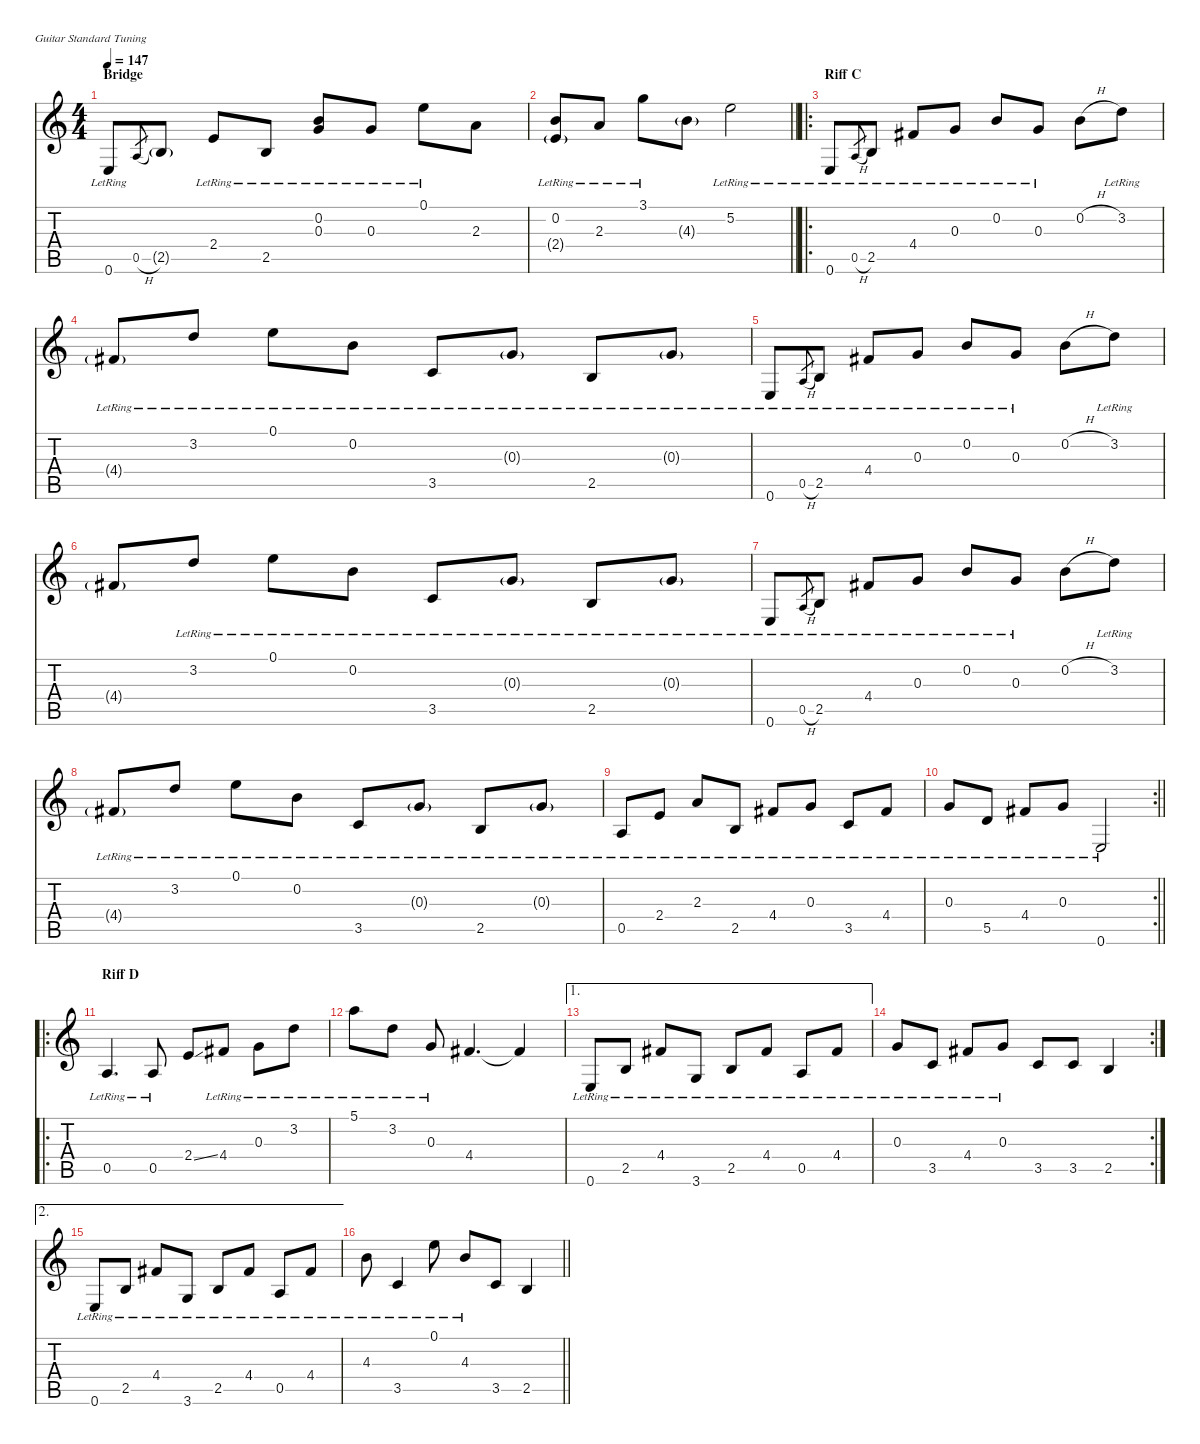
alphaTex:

\defaultSystemsLayout 4
\hideDynamics
\bracketExtendMode nobrackets
\singleTrackTrackNamePolicy hidden
\multiTrackTrackNamePolicy hidden
\firstSystemTrackNameMode fullname
\otherSystemsTrackNameOrientation horizontal
\track ("Track 1" "s.guit.") {mute instrument acousticguitarsteel}
\staff {score tabs}
\tuning (E4 B3 G3 D3 A2 E2)
\ts (4 4)
\section ("" "Bridge")
\tempo 147
\clef g2
\ks c
0.6{lr}.8{dy ff beam Up} 0.5{h}.8{gr dy p beam Up} 2.5{g}.8{dy mf beam Up} 2.4{lr}.8{dy f beam Up} 2.5{lr}.8{beam Up} (0.2{lr} 0.3{lr}).8{beam Up} 0.3{lr}.8{beam Up} 0.1{lr}.8{beam Down} 2.3.8{beam Down} |
\barLineRight lightlight
(0.2 2.4{g lr}).8{beam Up} 2.3{lr}.8{beam Up} 3.1{lr}.8{beam Down} 4.3{g}.8{beam Down} 5.2{lr}.2{beam Down} |
\ro
\section ("" "Riff C")
0.6{lr}.8{dy ff beam Up} 0.5{h lr}.8{gr dy mf beam Up} 2.5{lr}.8{dy f beam Up} 4.4{lr acc #}.8{beam Up} 0.3{lr}.8{beam Up} 0.2{lr}.8{beam Up} 0.3{lr}.8{dy mf beam Up} 0.2{h}.8{dy f beam Down} 3.2{lr}.8{beam Down} |
4.4{g lr acc #}.8{dy mf beam Up} 3.2{lr}.8{dy f beam Up} 0.1{lr}.8{beam Down} 0.2{lr}.8{beam Down} 3.5{lr}.8{beam Up} 0.3{g lr}.8{beam Up} 2.5{lr}.8{beam Up} 0.3{g lr}.8{beam Up} |
0.6{lr}.8{dy ff beam Up} 0.5{h lr}.8{gr dy mf beam Up} 2.5{lr}.8{dy f beam Up} 4.4{lr acc #}.8{beam Up} 0.3{lr}.8{beam Up} 0.2{lr}.8{beam Up} 0.3{lr}.8{dy mf beam Up} 0.2{h}.8{dy f beam Down} 3.2{lr}.8{beam Down} |
4.4{g acc #}.8{dy mf beam Up} 3.2{lr}.8{dy f beam Up} 0.1{lr}.8{beam Down} 0.2{lr}.8{beam Down} 3.5{lr}.8{beam Up} 0.3{g lr}.8{beam Up} 2.5{lr}.8{beam Up} 0.3{g lr}.8{beam Up} |
0.6{lr}.8{dy ff beam Up} 0.5{h lr}.8{gr dy mf beam Up} 2.5{lr}.8{dy f beam Up} 4.4{lr acc #}.8{beam Up} 0.3{lr}.8{beam Up} 0.2{lr}.8{beam Up} 0.3{lr}.8{dy mf beam Up} 0.2{h}.8{dy f beam Down} 3.2{lr}.8{beam Down} |
4.4{g lr acc #}.8{dy mf beam Up} 3.2{lr}.8{dy f beam Up} 0.1{lr}.8{beam Down} 0.2{lr}.8{beam Down} 3.5{lr}.8{beam Up} 0.3{g lr}.8{beam Up} 2.5{lr}.8{beam Up} 0.3{g lr}.8{beam Up} |
0.5{lr}.8{beam Up} 2.4{lr}.8{beam Up} 2.3{lr}.8{beam Up} 2.5{lr}.8{beam Up} 4.4{lr acc #}.8{beam Up} 0.3{lr}.8{beam Up} 3.5{lr}.8{beam Up} 4.4{lr acc #}.8{beam Up} |
\rc 2
\barLineRight lightlight
0.3{lr}.8{beam Up} 5.5{lr}.8{beam Up} 4.4{lr acc #}.8{beam Up} 0.3{lr}.8{beam Up} 0.6{lr}.2{dy ff beam Up} |
\ro
\section ("" "Riff D")
0.5{lr}.4{d beam Up} 0.5{lr}.8{dy f beam Up} 2.4{ss}.8{beam Up} 4.4{lr acc #}.8{beam Up} 0.3{lr}.8{beam Down} 3.2{lr}.8{beam Down} |
5.1{lr}.8{beam Down} 3.2{lr}.8{beam Down} 0.3{lr}.8{beam Up} 4.4{acc #}.4{d beam Up} 4.4{t acc #}.4{beam Up} |
\ae 1
0.6{lr}.8{dy ff beam Up} 2.5{lr}.8{dy f beam Up} 4.4{lr acc #}.8{beam Up} 3.6{lr}.8{dy ff beam Up} 2.5{lr}.8{dy f beam Up} 4.4{lr acc #}.8{beam Up} 0.5{lr}.8{dy ff beam Up} 4.4{lr acc #}.8{dy f beam Up} |
\rc 2
0.3{lr}.8{beam Up} 3.5{lr}.8{dy ff beam Up} 4.4{lr acc #}.8{dy f beam Up} 0.3{lr}.8{beam Up} 3.5.8{beam Up} 3.5.8{beam Up} 2.5.4{beam Up} |
\ae 2
0.6{lr}.8{dy ff beam Up} 2.5{lr}.8{dy f beam Up} 4.4{lr acc #}.8{beam Up} 3.6{lr}.8{dy ff beam Up} 2.5{lr}.8{dy f beam Up} 4.4{lr acc #}.8{beam Up} 0.5{lr}.8{dy ff beam Up} 4.4{lr acc #}.8{dy f beam Up} |
\barLineRight lightlight
4.3{lr}.8{beam Down} 3.5{lr}.4{beam Up} 0.1{lr}.8{beam Down} 4.3{lr}.8{beam Up} 3.5.8{beam Up} 2.5.4{beam Up}
